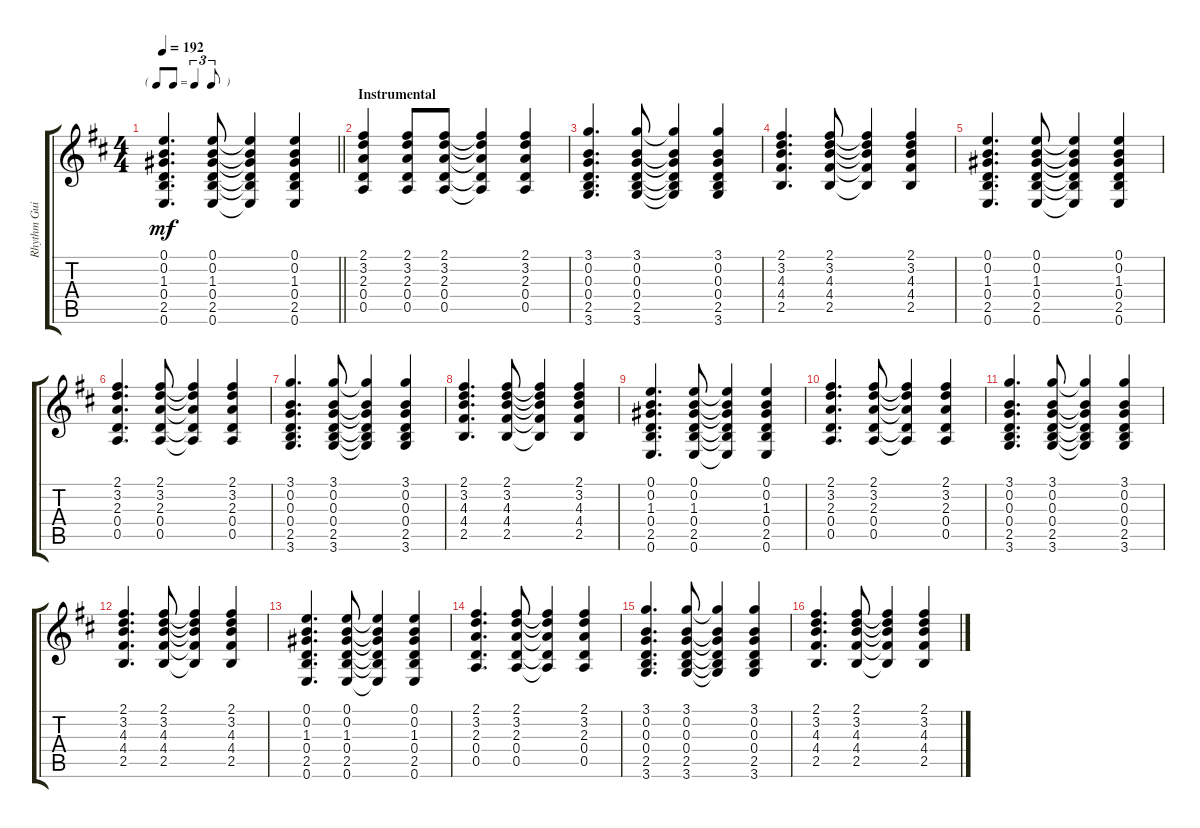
\track ("Rhythm Guitar" "Rhythm Gui") {instrument electricguitarclean}
\staff {score tabs}
\tuning (E4 B3 G3 D3 A2 E2) {hide}
\ts (4 4)
\tf triplet8th
\tempo 192
\clef g2
\barLineRight lightlight
\ks bminor
(0.1 0.2 1.3 0.4 2.5 0.6).4{d dy mf} (0.1 0.2 1.3 0.4 2.5 0.6).8 (0.1{t} 0.2{t} 1.3{t} 0.4{t} 2.5{t} 0.6{t}).4 (0.1 0.2 1.3 0.4 2.5 0.6).4 |
\section ("" "Instrumental")
(2.1 3.2 2.3 0.4 0.5).4{volume 13 instrument electricguitarclean} (2.1 3.2 2.3 0.4 0.5).8 (2.1 3.2 2.3 0.4 0.5).8 (2.1{t} 3.2{t} 2.3{t} 0.4{t} 0.5{t}).4 (2.1 3.2 2.3 0.4 0.5).4 |
(3.1 0.2 0.3 0.4 2.5 3.6).4{d} (3.1 0.2 0.3 0.4 2.5 3.6).8 (3.1{t} 0.2{t} 0.3{t} 0.4{t} 2.5{t} 3.6{t}).4 (3.1 0.2 0.3 0.4 2.5 3.6).4 |
(2.1 3.2 4.3 4.4 2.5).4{d} (2.1 3.2 4.3 4.4 2.5).8 (2.1{t} 3.2{t} 4.3{t} 4.4{t} 2.5{t}).4 (2.1 3.2 4.3 4.4 2.5).4 |
(0.1 0.2 1.3 0.4 2.5 0.6).4{d} (0.1 0.2 1.3 0.4 2.5 0.6).8 (0.1{t} 0.2{t} 1.3{t} 0.4{t} 2.5{t} 0.6{t}).4 (0.1 0.2 1.3 0.4 2.5 0.6).4 |
(2.1 3.2 2.3 0.4 0.5).4{d} (2.1 3.2 2.3 0.4 0.5).8 (2.1{t} 3.2{t} 2.3{t} 0.4{t} 0.5{t}).4 (2.1 3.2 2.3 0.4 0.5).4 |
(3.1 0.2 0.3 0.4 2.5 3.6).4{d} (3.1 0.2 0.3 0.4 2.5 3.6).8 (3.1{t} 0.2{t} 0.3{t} 0.4{t} 2.5{t} 3.6{t}).4 (3.1 0.2 0.3 0.4 2.5 3.6).4 |
(2.1 3.2 4.3 4.4 2.5).4{d} (2.1 3.2 4.3 4.4 2.5).8 (2.1{t} 3.2{t} 4.3{t} 4.4{t} 2.5{t}).4 (2.1 3.2 4.3 4.4 2.5).4 |
(0.1 0.2 1.3 0.4 2.5 0.6).4{d} (0.1 0.2 1.3 0.4 2.5 0.6).8 (0.1{t} 0.2{t} 1.3{t} 0.4{t} 2.5{t} 0.6{t}).4 (0.1 0.2 1.3 0.4 2.5 0.6).4 |
(2.1 3.2 2.3 0.4 0.5).4{d} (2.1 3.2 2.3 0.4 0.5).8 (2.1{t} 3.2{t} 2.3{t} 0.4{t} 0.5{t}).4 (2.1 3.2 2.3 0.4 0.5).4 |
(3.1 0.2 0.3 0.4 2.5 3.6).4{d} (3.1 0.2 0.3 0.4 2.5 3.6).8 (3.1{t} 0.2{t} 0.3{t} 0.4{t} 2.5{t} 3.6{t}).4 (3.1 0.2 0.3 0.4 2.5 3.6).4 |
(2.1 3.2 4.3 4.4 2.5).4{d} (2.1 3.2 4.3 4.4 2.5).8 (2.1{t} 3.2{t} 4.3{t} 4.4{t} 2.5{t}).4 (2.1 3.2 4.3 4.4 2.5).4 |
(0.1 0.2 1.3 0.4 2.5 0.6).4{d} (0.1 0.2 1.3 0.4 2.5 0.6).8 (0.1{t} 0.2{t} 1.3{t} 0.4{t} 2.5{t} 0.6{t}).4 (0.1 0.2 1.3 0.4 2.5 0.6).4 |
(2.1 3.2 2.3 0.4 0.5).4{d} (2.1 3.2 2.3 0.4 0.5).8 (2.1{t} 3.2{t} 2.3{t} 0.4{t} 0.5{t}).4 (2.1 3.2 2.3 0.4 0.5).4 |
(3.1 0.2 0.3 0.4 2.5 3.6).4{d} (3.1 0.2 0.3 0.4 2.5 3.6).8 (3.1{t} 0.2{t} 0.3{t} 0.4{t} 2.5{t} 3.6{t}).4 (3.1 0.2 0.3 0.4 2.5 3.6).4 |
(2.1 3.2 4.3 4.4 2.5).4{d} (2.1 3.2 4.3 4.4 2.5).8 (2.1{t} 3.2{t} 4.3{t} 4.4{t} 2.5{t}).4 (2.1 3.2 4.3 4.4 2.5).4
